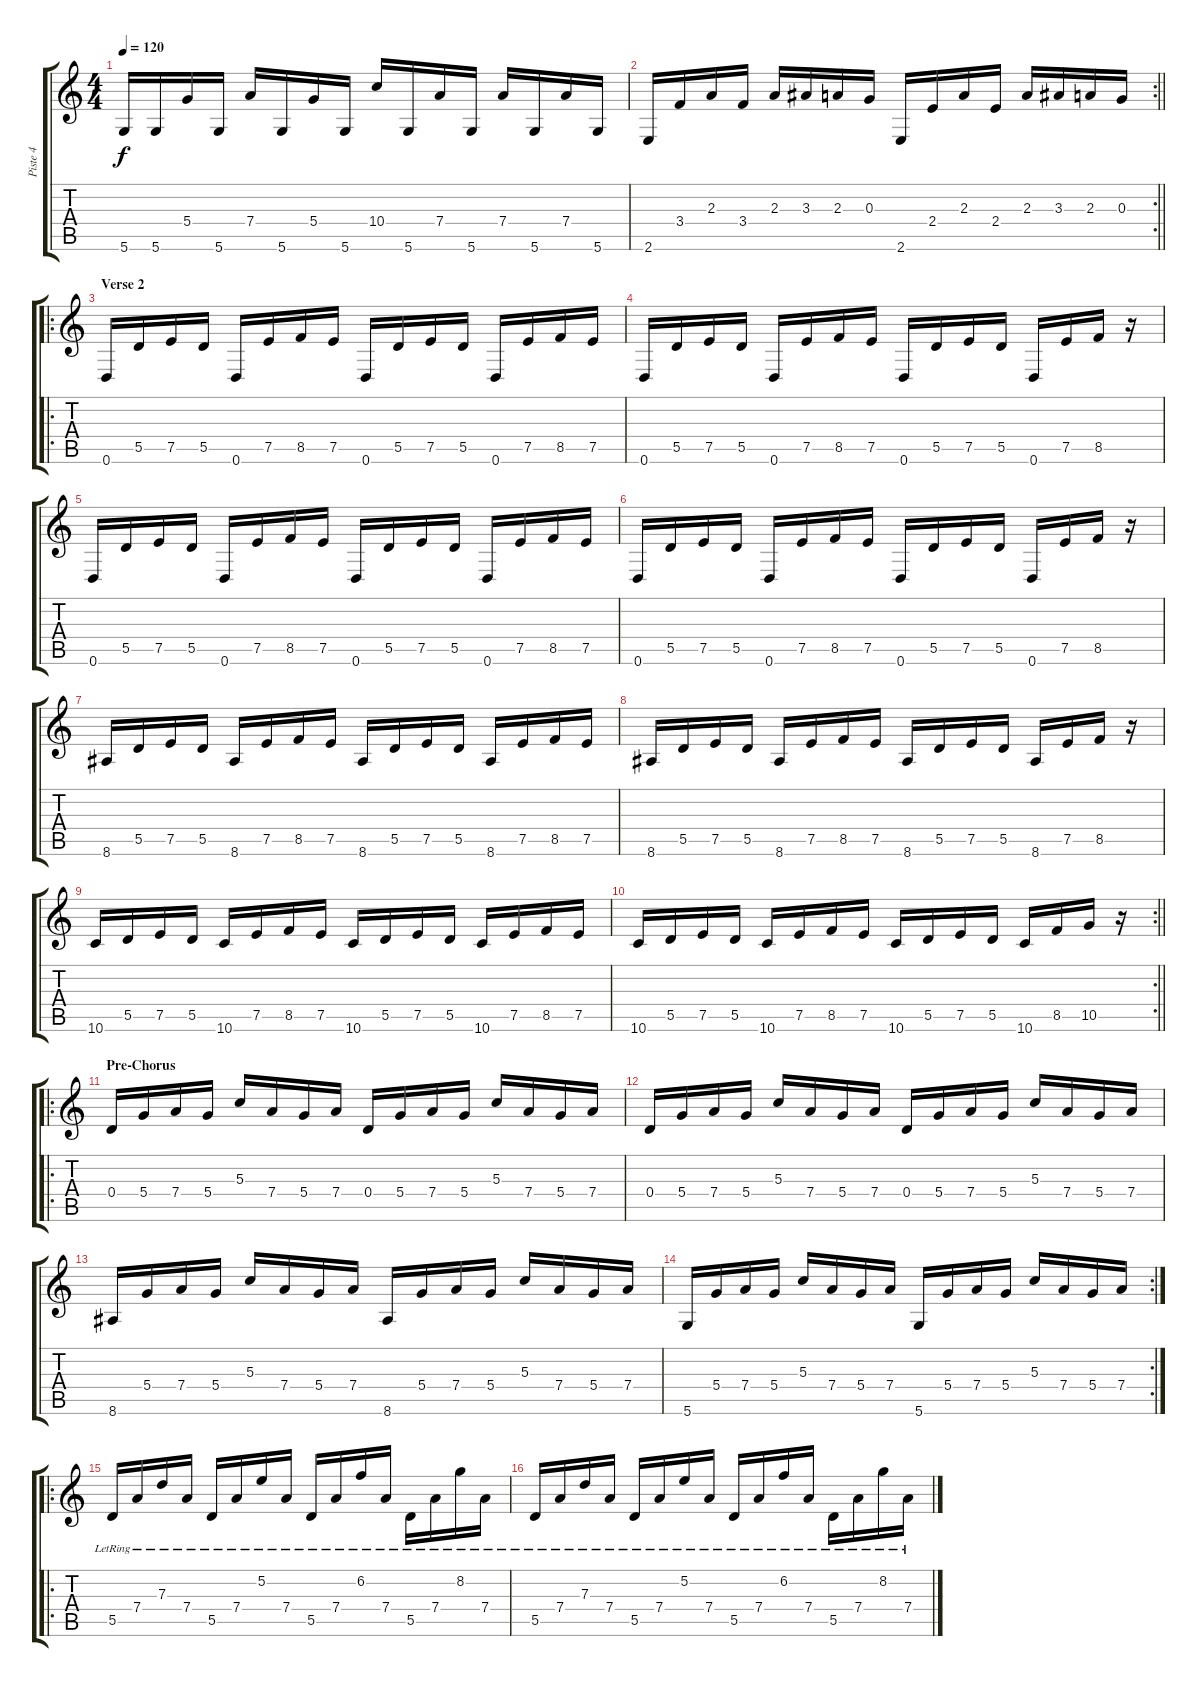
\track ("Piste 4" "Piste 4") {instrument distortionguitar}
\staff {score tabs}
\tuning (E4 B3 G3 D3 A2 D2) {hide}
\ts (4 4)
\tempo 120
\clef g2
\ks c
5.6.16{dy f} 5.6.16 5.4.16 5.6.16 7.4.16 5.6.16 5.4.16 5.6.16 10.4.16 5.6.16 7.4.16 5.6.16 7.4.16 5.6.16 7.4.16 5.6.16 |
\rc 2
\barLineRight lightlight
2.6.16 3.4.16 2.3.16 3.4.16 2.3.16 3.3.16 2.3.16 0.3.16 2.6.16 2.4.16 2.3.16 2.4.16 2.3.16 3.3.16 2.3.16 0.3.16 |
\ro
\section ("" "Verse 2")
0.6.16 5.5.16 7.5.16 5.5.16 0.6.16 7.5.16 8.5.16 7.5.16 0.6.16 5.5.16 7.5.16 5.5.16 0.6.16 7.5.16 8.5.16 7.5.16 |
0.6.16 5.5.16 7.5.16 5.5.16 0.6.16 7.5.16 8.5.16 7.5.16 0.6.16 5.5.16 7.5.16 5.5.16 0.6.16 7.5.16 8.5.16 r.16 |
0.6.16 5.5.16 7.5.16 5.5.16 0.6.16 7.5.16 8.5.16 7.5.16 0.6.16 5.5.16 7.5.16 5.5.16 0.6.16 7.5.16 8.5.16 7.5.16 |
0.6.16 5.5.16 7.5.16 5.5.16 0.6.16 7.5.16 8.5.16 7.5.16 0.6.16 5.5.16 7.5.16 5.5.16 0.6.16 7.5.16 8.5.16 r.16 |
8.6.16 5.5.16 7.5.16 5.5.16 8.6.16 7.5.16 8.5.16 7.5.16 8.6.16 5.5.16 7.5.16 5.5.16 8.6.16 7.5.16 8.5.16 7.5.16 |
8.6.16 5.5.16 7.5.16 5.5.16 8.6.16 7.5.16 8.5.16 7.5.16 8.6.16 5.5.16 7.5.16 5.5.16 8.6.16 7.5.16 8.5.16 r.16 |
10.6.16 5.5.16 7.5.16 5.5.16 10.6.16 7.5.16 8.5.16 7.5.16 10.6.16 5.5.16 7.5.16 5.5.16 10.6.16 7.5.16 8.5.16 7.5.16 |
\rc 2
\barLineRight lightlight
10.6.16 5.5.16 7.5.16 5.5.16 10.6.16 7.5.16 8.5.16 7.5.16 10.6.16 5.5.16 7.5.16 5.5.16 10.6.16 8.5.16 10.5.16 r.16 |
\ro
\section ("" "Pre-Chorus")
0.4.16 5.4.16 7.4.16 5.4.16 5.3.16 7.4.16 5.4.16 7.4.16 0.4.16 5.4.16 7.4.16 5.4.16 5.3.16 7.4.16 5.4.16 7.4.16 |
0.4.16 5.4.16 7.4.16 5.4.16 5.3.16 7.4.16 5.4.16 7.4.16 0.4.16 5.4.16 7.4.16 5.4.16 5.3.16 7.4.16 5.4.16 7.4.16 |
8.6.16 5.4.16 7.4.16 5.4.16 5.3.16 7.4.16 5.4.16 7.4.16 8.6.16 5.4.16 7.4.16 5.4.16 5.3.16 7.4.16 5.4.16 7.4.16 |
\rc 2
5.6.16 5.4.16 7.4.16 5.4.16 5.3.16 7.4.16 5.4.16 7.4.16 5.6.16 5.4.16 7.4.16 5.4.16 5.3.16 7.4.16 5.4.16 7.4.16 |
\ro
5.5{lr}.16{instrument electricguitarclean} 7.4{lr}.16 7.3{lr}.16 7.4{lr}.16 5.5{lr}.16 7.4{lr}.16 5.2{lr}.16 7.4{lr}.16 5.5{lr}.16 7.4{lr}.16 6.2{lr}.16 7.4{lr}.16 5.5{lr}.16 7.4{lr}.16 8.2{lr}.16 7.4{lr}.16 |
5.5{lr}.16{instrument electricguitarclean} 7.4{lr}.16 7.3{lr}.16 7.4{lr}.16 5.5{lr}.16 7.4{lr}.16 5.2{lr}.16 7.4{lr}.16 5.5{lr}.16 7.4{lr}.16 6.2{lr}.16 7.4{lr}.16 5.5{lr}.16 7.4{lr}.16 8.2{lr}.16 7.4{lr}.16
